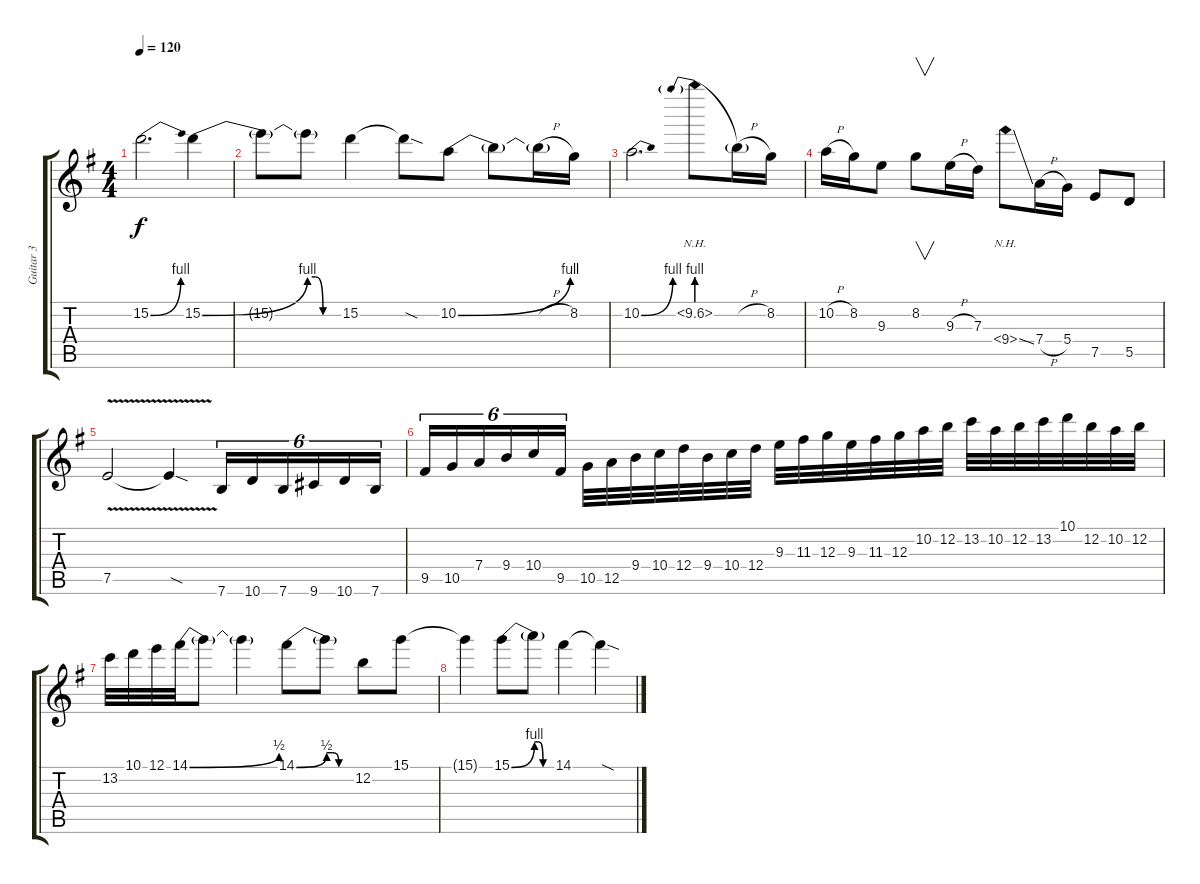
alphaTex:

\track ("Guitar 3" "Guitar 3") {instrument distortionguitar}
\staff {score tabs}
\tuning (E4 B3 G3 D3 A2 E2) {hide}
\ts (4 4)
\tempo 120
\clef g2
\ks g
15.2{be (bend 0 0 60 4)}.2{d dy f} 15.2{be (bend 0 0 60 4)}.4 |
15.2{t}.8 15.2{be (custom 0 4 15 4 30 0 60 0) t}.8 15.2.4 15.2{sod t}.8 10.2{be (bend 0 0 60 4)}.8 10.2{t}.8 10.2{h t}.16 8.2.16 |
10.2{be (bend 0 0 60 4)}.2{d} 10.2{be (prebend 0 4 60 4) nh}.8 10.2{h t}.16 8.2.16 |
10.2{h}.16 8.2.16 9.3.8 8.2.8{v} 9.3{h}.16 7.3.16 9.4{nh ss}.8 7.4{h}.16 5.4.16 7.5.8 5.5.8 |
7.5{v}.2 7.5{sod t}.4 7.6.16{tu (6 4)} 10.6.16{tu (6 4)} 7.6.16{tu (6 4)} 9.6.16{tu (6 4)} 10.6.16{tu (6 4)} 7.6.16{tu (6 4)} |
9.5.16{tu (6 4)} 10.5.16{tu (6 4)} 7.4.16{tu (6 4)} 9.4.16{tu (6 4)} 10.4.16{tu (6 4)} 9.5.16{tu (6 4)} 10.5.32 12.5.32 9.4.32 10.4.32 12.4.32 9.4.32 10.4.32 12.4.32 9.3.32 11.3.32 12.3.32 9.3.32 11.3.32 12.3.32 10.2.32 12.2.32 13.2.32 10.2.32 12.2.32 13.2.32 10.1.32 12.2.32 10.2.32 12.2.32 |
13.2.32 10.1.32 12.1.32 14.1{be (bend 0 0 60 2)}.32 14.1{t}.8 14.1{t}.4 14.1{be (bend 0 0 60 2)}.8 14.1{be (custom 0 2 15 2 30 0 60 0) t}.8 12.2.8 15.1.8 |
15.1{t}.4 15.1{be (bend 0 0 60 4)}.8 15.1{be (custom 0 4 15 4 30 0 60 0) t}.8 14.1.4 14.1{sod t}.4
